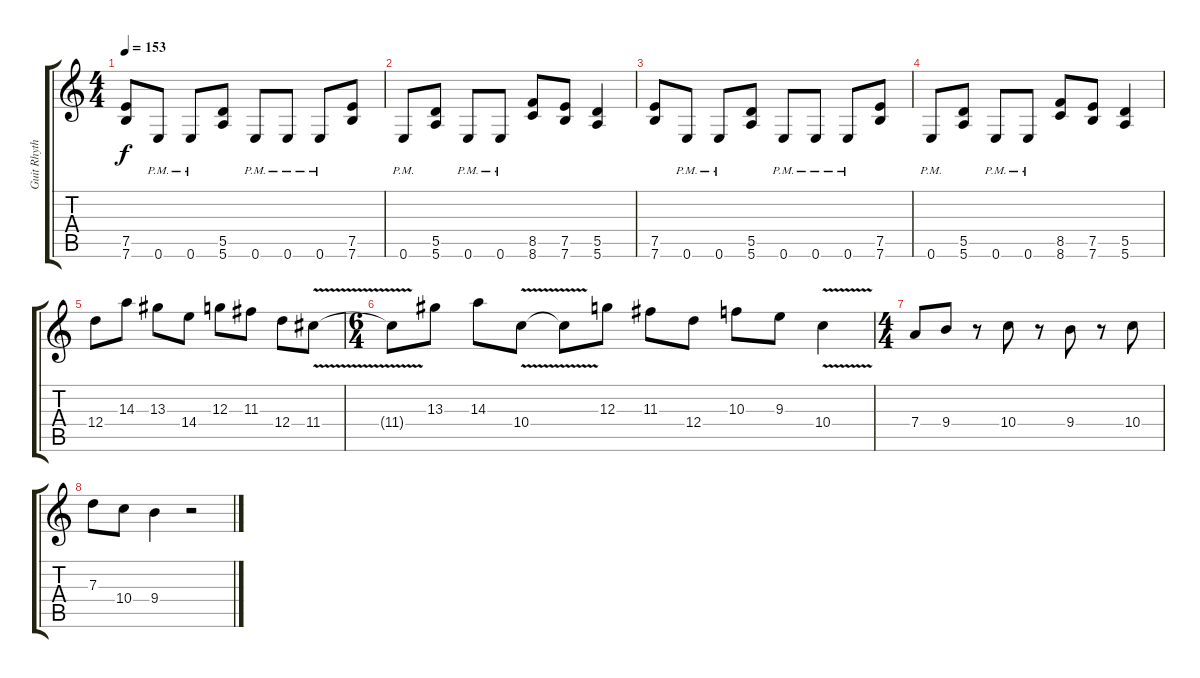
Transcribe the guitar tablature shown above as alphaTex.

\track ("Guit Rhythm 2" "Guit Rhyth") {instrument overdrivenguitar}
\staff {score tabs}
\tuning (E4 B3 G3 D3 A2 E2) {hide}
\ts (4 4)
\tempo 153
\clef g2
\ks c
(7.5 7.6).8{dy f} 0.6{pm}.8 0.6{pm}.8 (5.5 5.6).8 0.6{pm}.8 0.6{pm}.8 0.6{pm}.8 (7.5 7.6).8 |
0.6{pm}.8 (5.5 5.6).8 0.6{pm}.8 0.6{pm}.8 (8.5 8.6).8 (7.5 7.6).8 (5.5 5.6).4 |
(7.5 7.6).8 0.6{pm}.8 0.6{pm}.8 (5.5 5.6).8 0.6{pm}.8 0.6{pm}.8 0.6{pm}.8 (7.5 7.6).8 |
0.6{pm}.8 (5.5 5.6).8 0.6{pm}.8 0.6{pm}.8 (8.5 8.6).8 (7.5 7.6).8 (5.5 5.6).4 |
12.4.8 14.3.8 13.3.8 14.4.8 12.3.8 11.3.8 12.4.8 11.4{v}.8 |
\ts (6 4)
11.4{t}.8 13.3.8 14.3.8 10.4{v}.8 10.4{t}.8 12.3.8 11.3.8 12.4.8 10.3.8 9.3.8 10.4{v}.4 |
\ts (4 4)
7.4.8 9.4.8 r.8 10.4.8 r.8 9.4.8 r.8 10.4.8 |
7.3.8 10.4.8 9.4.4 r.2
